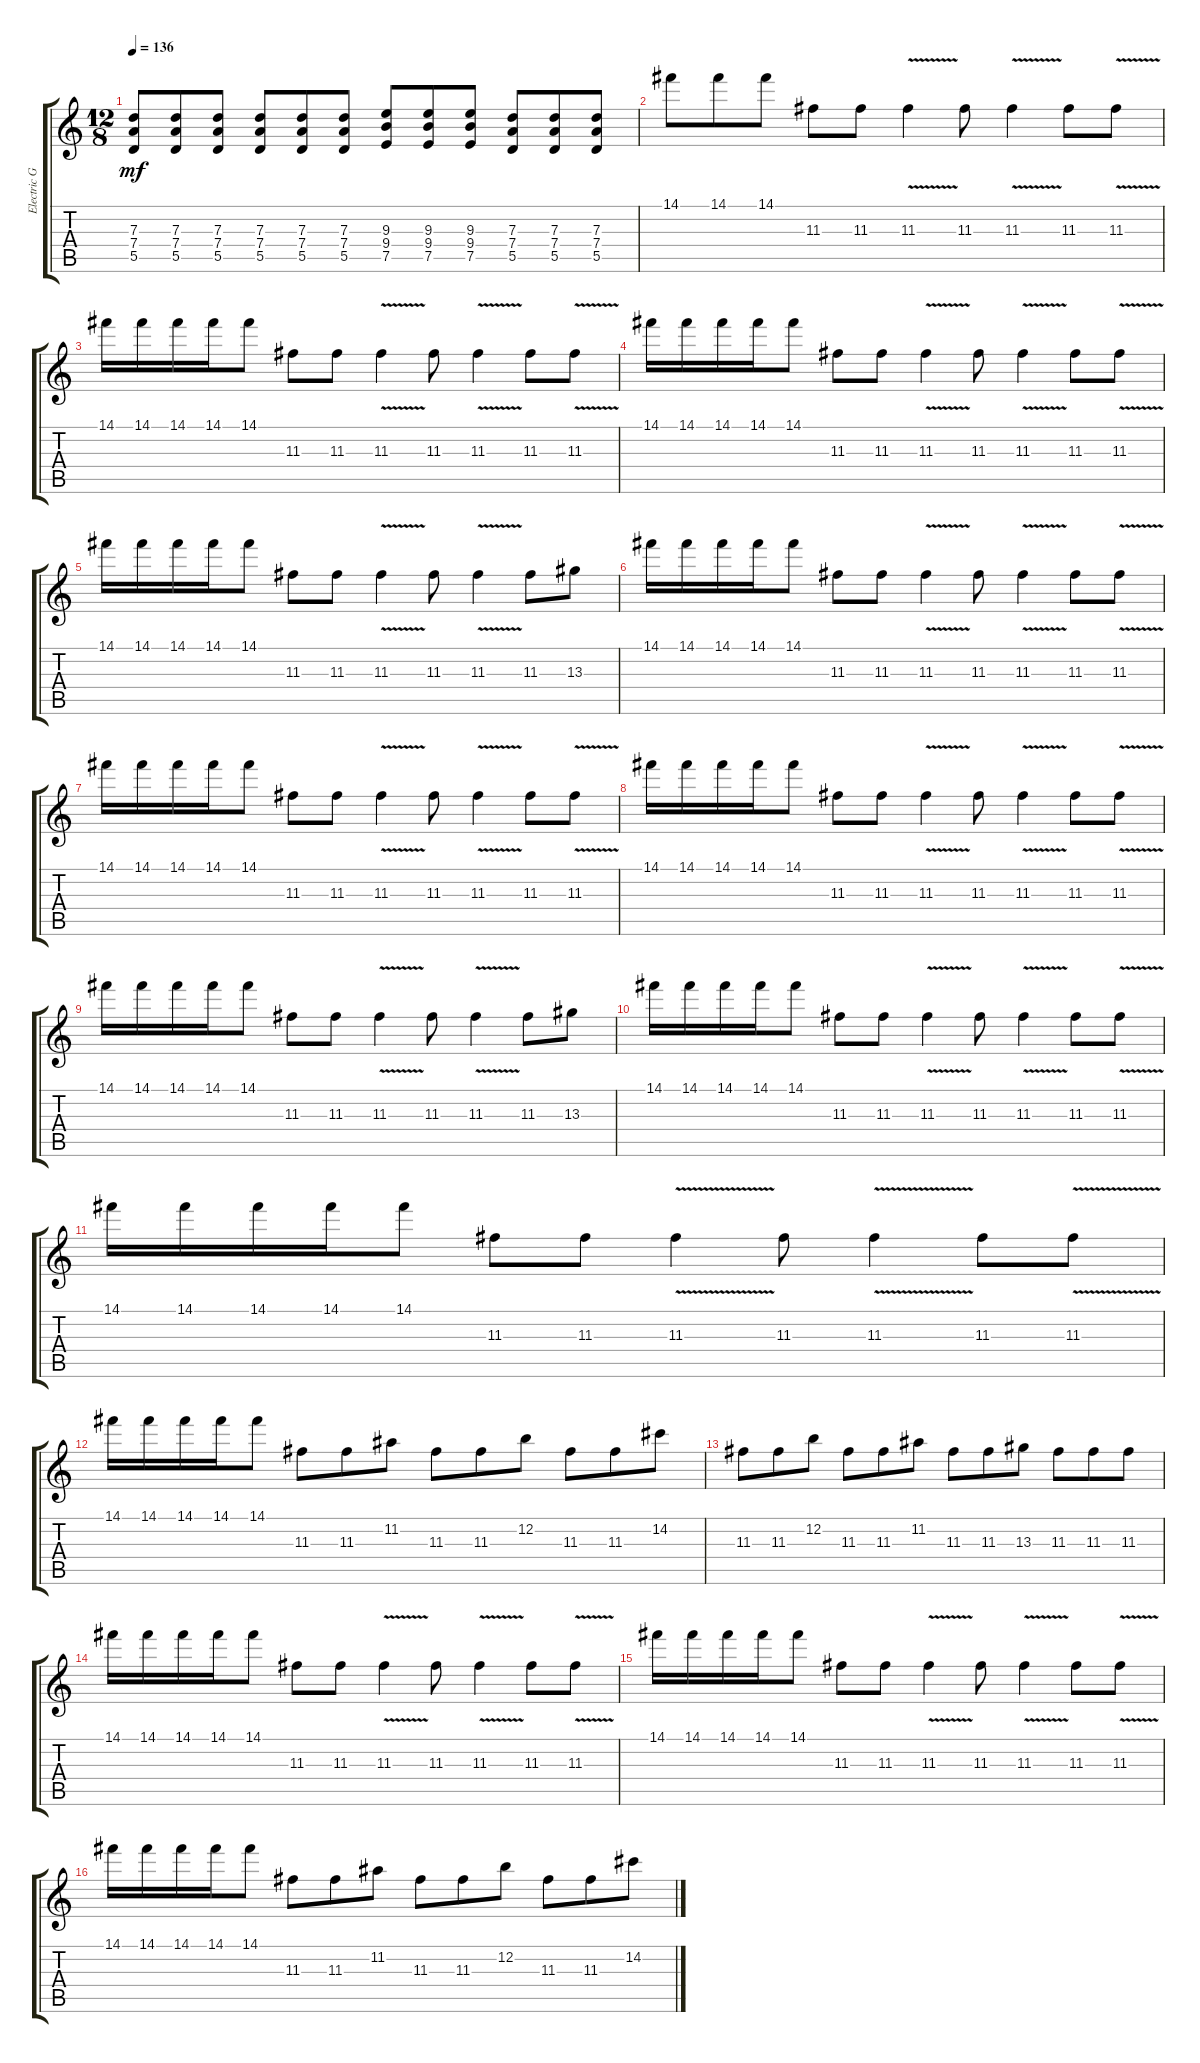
\track ("Electric Guitar" "Electric G") {instrument overdrivenguitar}
\staff {score tabs}
\tuning (E4 B3 G3 D3 A2 E2) {hide}
\ts (12 8)
\tempo 136
\clef g2
\ks c
(7.3 7.4 5.5).8{dy mf} (7.3 7.4 5.5).8 (7.3 7.4 5.5).8 (7.3 7.4 5.5).8 (7.3 7.4 5.5).8 (7.3 7.4 5.5).8 (9.3 9.4 7.5).8 (9.3 9.4 7.5).8 (9.3 9.4 7.5).8 (7.3 7.4 5.5).8 (7.3 7.4 5.5).8 (7.3 7.4 5.5).8 |
14.1.8 14.1.8 14.1.8 11.3.8 11.3.8 11.3{v}.4 11.3.8 11.3{v}.4 11.3.8 11.3{v}.8 |
14.1.16 14.1.16 14.1.16 14.1.16 14.1.8 11.3.8 11.3.8 11.3{v}.4 11.3.8 11.3{v}.4 11.3.8 11.3{v}.8 |
14.1.16 14.1.16 14.1.16 14.1.16 14.1.8 11.3.8 11.3.8 11.3{v}.4 11.3.8 11.3{v}.4 11.3.8 11.3{v}.8 |
14.1.16 14.1.16 14.1.16 14.1.16 14.1.8 11.3.8 11.3.8 11.3{v}.4 11.3.8 11.3{v}.4 11.3.8 13.3.8 |
14.1.16 14.1.16 14.1.16 14.1.16 14.1.8 11.3.8 11.3.8 11.3{v}.4 11.3.8 11.3{v}.4 11.3.8 11.3{v}.8 |
14.1.16 14.1.16 14.1.16 14.1.16 14.1.8 11.3.8 11.3.8 11.3{v}.4 11.3.8 11.3{v}.4 11.3.8 11.3{v}.8 |
14.1.16 14.1.16 14.1.16 14.1.16 14.1.8 11.3.8 11.3.8 11.3{v}.4 11.3.8 11.3{v}.4 11.3.8 11.3{v}.8 |
14.1.16 14.1.16 14.1.16 14.1.16 14.1.8 11.3.8 11.3.8 11.3{v}.4 11.3.8 11.3{v}.4 11.3.8 13.3.8 |
14.1.16 14.1.16 14.1.16 14.1.16 14.1.8 11.3.8 11.3.8 11.3{v}.4 11.3.8 11.3{v}.4 11.3.8 11.3{v}.8 |
14.1.16 14.1.16 14.1.16 14.1.16 14.1.8 11.3.8 11.3.8 11.3{v}.4 11.3.8 11.3{v}.4 11.3.8 11.3{v}.8 |
14.1.16 14.1.16 14.1.16 14.1.16 14.1.8 11.3.8 11.3.8 11.2.8 11.3.8 11.3.8 12.2.8 11.3.8 11.3.8 14.2.8 |
11.3.8 11.3.8 12.2.8 11.3.8 11.3.8 11.2.8 11.3.8 11.3.8 13.3.8 11.3.8 11.3.8 11.3.8 |
14.1.16 14.1.16 14.1.16 14.1.16 14.1.8 11.3.8 11.3.8 11.3{v}.4 11.3.8 11.3{v}.4 11.3.8 11.3{v}.8 |
14.1.16 14.1.16 14.1.16 14.1.16 14.1.8 11.3.8 11.3.8 11.3{v}.4 11.3.8 11.3{v}.4 11.3.8 11.3{v}.8 |
14.1.16 14.1.16 14.1.16 14.1.16 14.1.8 11.3.8 11.3.8 11.2.8 11.3.8 11.3.8 12.2.8 11.3.8 11.3.8 14.2.8
